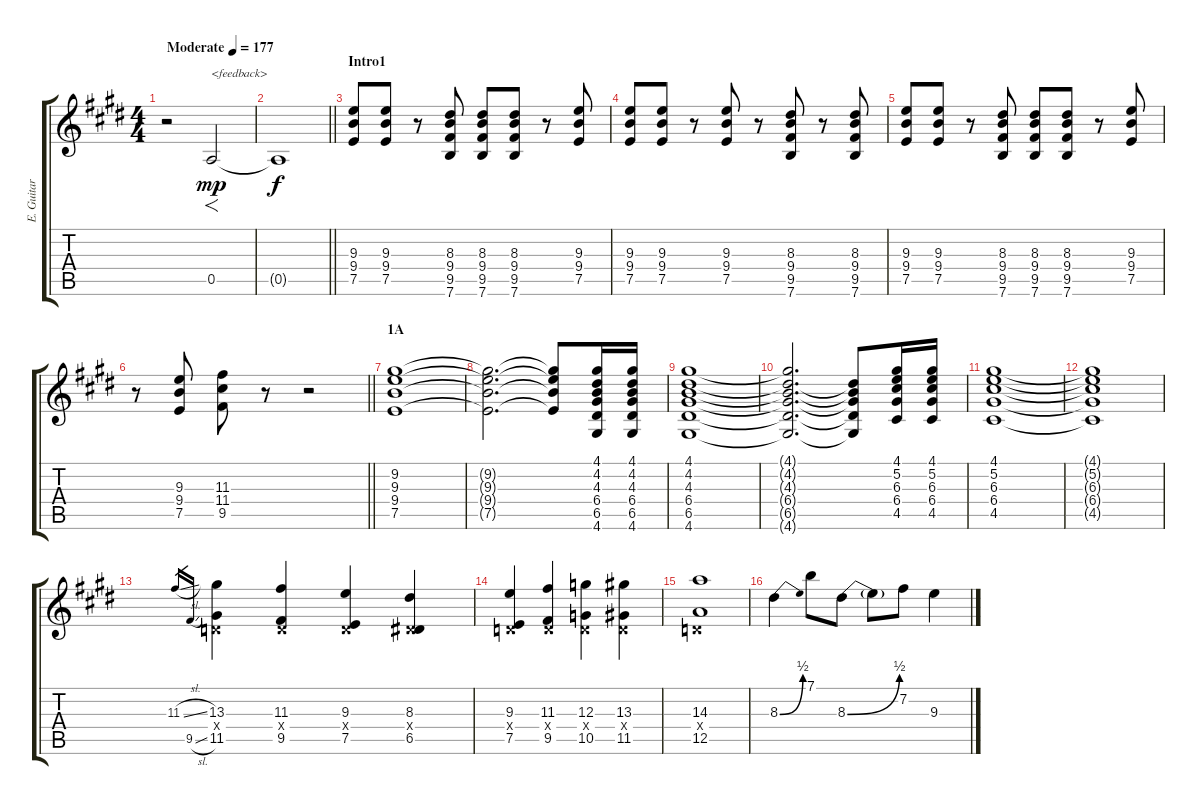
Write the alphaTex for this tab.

\track ("E. Guitar II" "E. Guitar ") {instrument overdrivenguitar}
\staff {score tabs}
\tuning (E4 B3 G3 D3 A2 E2) {hide}
\ts (4 4)
\tempo (177 "Moderate")
\clef g2
\ks e
r.2{dy mp instrument overdrivenguitar} 0.5.2{f txt "<feedback>"} |
\barLineRight lightlight
0.5{t}.1{dy f} |
\section ("" "Intro1")
(9.3 9.4 7.5).8 (9.3 9.4 7.5).8 r.8 (8.3 9.4 9.5 7.6).8 (8.3 9.4 9.5 7.6).8 (8.3 9.4 9.5 7.6).8 r.8 (9.3 9.4 7.5).8 |
(9.3 9.4 7.5).8 (9.3 9.4 7.5).8 r.8 (9.3 9.4 7.5).8 r.8 (8.3 9.4 9.5 7.6).8 r.8 (8.3 9.4 9.5 7.6).8 |
(9.3 9.4 7.5).8 (9.3 9.4 7.5).8 r.8 (8.3 9.4 9.5 7.6).8 (8.3 9.4 9.5 7.6).8 (8.3 9.4 9.5 7.6).8 r.8 (9.3 9.4 7.5).8 |
\barLineRight lightlight
r.8 (9.3 9.4 7.5).8 (11.3 11.4 9.5).8 r.8 r.2 |
\section ("" "1A")
(9.2 9.3 9.4 7.5).1 |
(9.2{t} 9.3{t} 9.4{t} 7.5{t}).2{d} (9.2{t} 9.3{t} 9.4{t} 7.5{t}).8 (4.1 4.2 4.3 6.4 6.5 4.6).16 (4.1 4.2 4.3 6.4 6.5 4.6).16 |
(4.1 4.2 4.3 6.4 6.5 4.6).1 |
(4.1{t} 4.2{t} 4.3{t} 6.4{t} 6.5{t} 4.6{t}).2{d} (4.2{t} 4.3{t} 6.4{t} 6.5{t} 4.6{t}).8 (4.1 5.2 6.3 6.4 4.5).16 (4.1 5.2 6.3 6.4 4.5).16 |
(4.1 5.2 6.3 6.4 4.5).1 |
(4.1{t} 5.2{t} 6.3{t} 6.4{t} 4.5{t}).1 |
11.3{sl}.16{gr} 9.5{sl}.16{gr} (13.3 0.4{x} 11.5).4 (11.3 0.4{x} 9.5).4 (9.3 0.4{x} 7.5).4 (8.3 0.4{x} 6.5).4 |
(9.3 0.4{x} 7.5).4 (11.3 0.4{x} 9.5).4 (12.3 0.4{x} 10.5).4 (13.3 0.4{x} 11.5).4 |
(14.3 0.4{x} 12.5).1 |
8.3{be (bend 0 0 60 2)}.4 7.1.8 8.3{be (bend 0 0 60 2)}.8 8.3{t}.8 7.2.8 9.3.4
